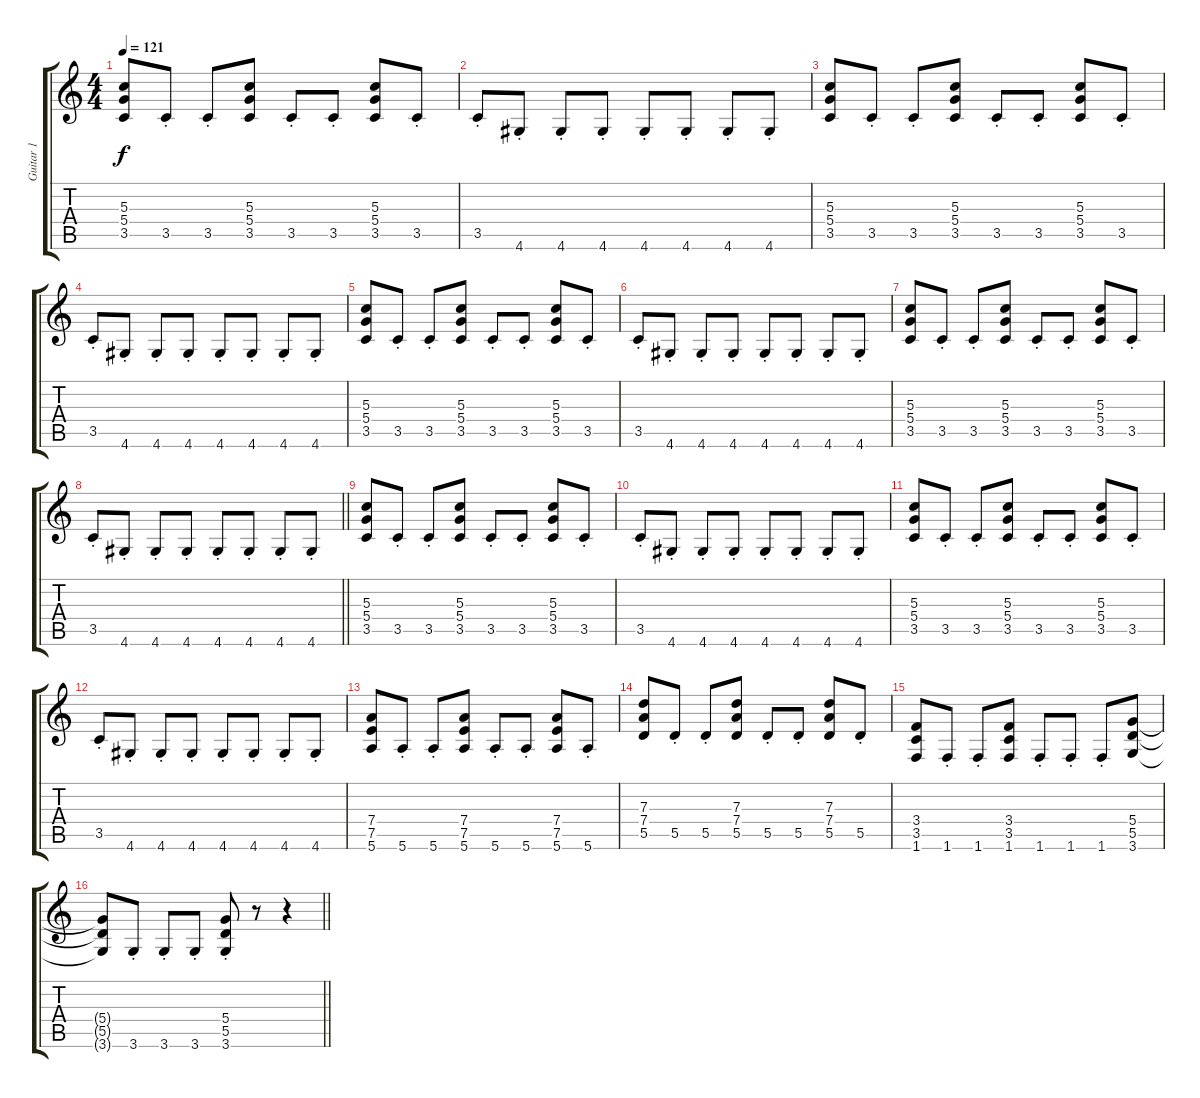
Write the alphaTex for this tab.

\track ("Guitar 1" "Guitar 1") {instrument overdrivenguitar}
\staff {score tabs}
\tuning (E4 B3 G3 D3 A2 E2) {hide}
\ts (4 4)
\tempo 121
\clef g2
\ks c
(5.3 5.4 3.5).8{dy f instrument overdrivenguitar} 3.5{st}.8 3.5{st}.8 (5.3 5.4 3.5).8 3.5{st}.8 3.5{st}.8 (5.3 5.4 3.5).8 3.5{st}.8 |
3.5{st}.8 4.6{st}.8 4.6{st}.8 4.6{st}.8 4.6{st}.8 4.6{st}.8 4.6{st}.8 4.6{st}.8 |
(5.3 5.4 3.5).8 3.5{st}.8 3.5{st}.8 (5.3 5.4 3.5).8 3.5{st}.8 3.5{st}.8 (5.3 5.4 3.5).8 3.5{st}.8 |
3.5{st}.8 4.6{st}.8 4.6{st}.8 4.6{st}.8 4.6{st}.8 4.6{st}.8 4.6{st}.8 4.6{st}.8 |
(5.3 5.4 3.5).8 3.5{st}.8 3.5{st}.8 (5.3 5.4 3.5).8 3.5{st}.8 3.5{st}.8 (5.3 5.4 3.5).8 3.5{st}.8 |
3.5{st}.8 4.6{st}.8 4.6{st}.8 4.6{st}.8 4.6{st}.8 4.6{st}.8 4.6{st}.8 4.6{st}.8 |
(5.3 5.4 3.5).8 3.5{st}.8 3.5{st}.8 (5.3 5.4 3.5).8 3.5{st}.8 3.5{st}.8 (5.3 5.4 3.5).8 3.5{st}.8 |
\barLineRight lightlight
3.5{st}.8 4.6{st}.8 4.6{st}.8 4.6{st}.8 4.6{st}.8 4.6{st}.8 4.6{st}.8 4.6{st}.8 |
(5.3 5.4 3.5).8 3.5{st}.8 3.5{st}.8 (5.3 5.4 3.5).8 3.5{st}.8 3.5{st}.8 (5.3 5.4 3.5).8 3.5{st}.8 |
3.5{st}.8 4.6{st}.8 4.6{st}.8 4.6{st}.8 4.6{st}.8 4.6{st}.8 4.6{st}.8 4.6{st}.8 |
(5.3 5.4 3.5).8 3.5{st}.8 3.5{st}.8 (5.3 5.4 3.5).8 3.5{st}.8 3.5{st}.8 (5.3 5.4 3.5).8 3.5{st}.8 |
3.5{st}.8 4.6{st}.8 4.6{st}.8 4.6{st}.8 4.6{st}.8 4.6{st}.8 4.6{st}.8 4.6{st}.8 |
(7.4 7.5 5.6).8 5.6{st}.8 5.6{st}.8 (7.4 7.5 5.6).8 5.6{st}.8 5.6{st}.8 (7.4 7.5 5.6).8 5.6{st}.8 |
(7.3 7.4 5.5).8 5.5{st}.8 5.5{st}.8 (7.3 7.4 5.5).8 5.5{st}.8 5.5{st}.8 (7.3 7.4 5.5).8 5.5{st}.8 |
(3.4 3.5 1.6).8 1.6{st}.8 1.6{st}.8 (3.4 3.5 1.6).8 1.6{st}.8 1.6{st}.8 1.6{st}.8 (5.4 5.5 3.6).8 |
\barLineRight lightlight
(5.4{t} 5.5{t} 3.6{t}).8 3.6{st}.8 3.6{st}.8 3.6{st}.8 (5.4{st} 5.5{st} 3.6{st}).8 r.8 r.4
